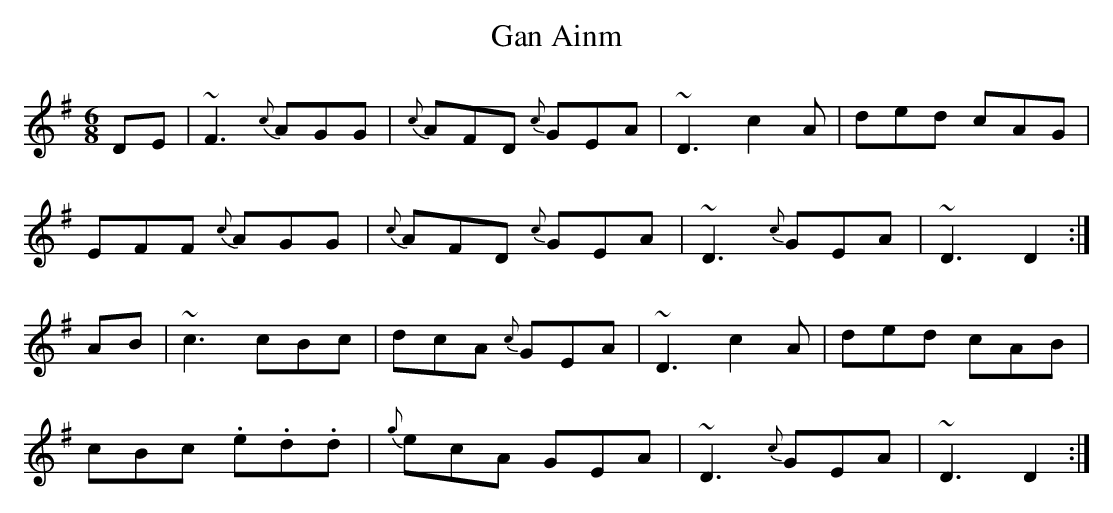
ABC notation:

X:1
T:Gan Ainm
M:6/8
K:G
DE | ~F3 {c}AGG | {c}AFD {c}GEA | ~D3 c2A | ded cAG |
EFF {c}AGG | {c}AFD {c}GEA | ~D3{c}GEA | ~D3 D2 :|
AB | ~c3 cBc | dcA {c}GEA | ~D3 c2A | ded cAB |
cBc .e.d.d | {g}ecA GEA | ~D3 {c}GEA | ~D3 D2 :|
